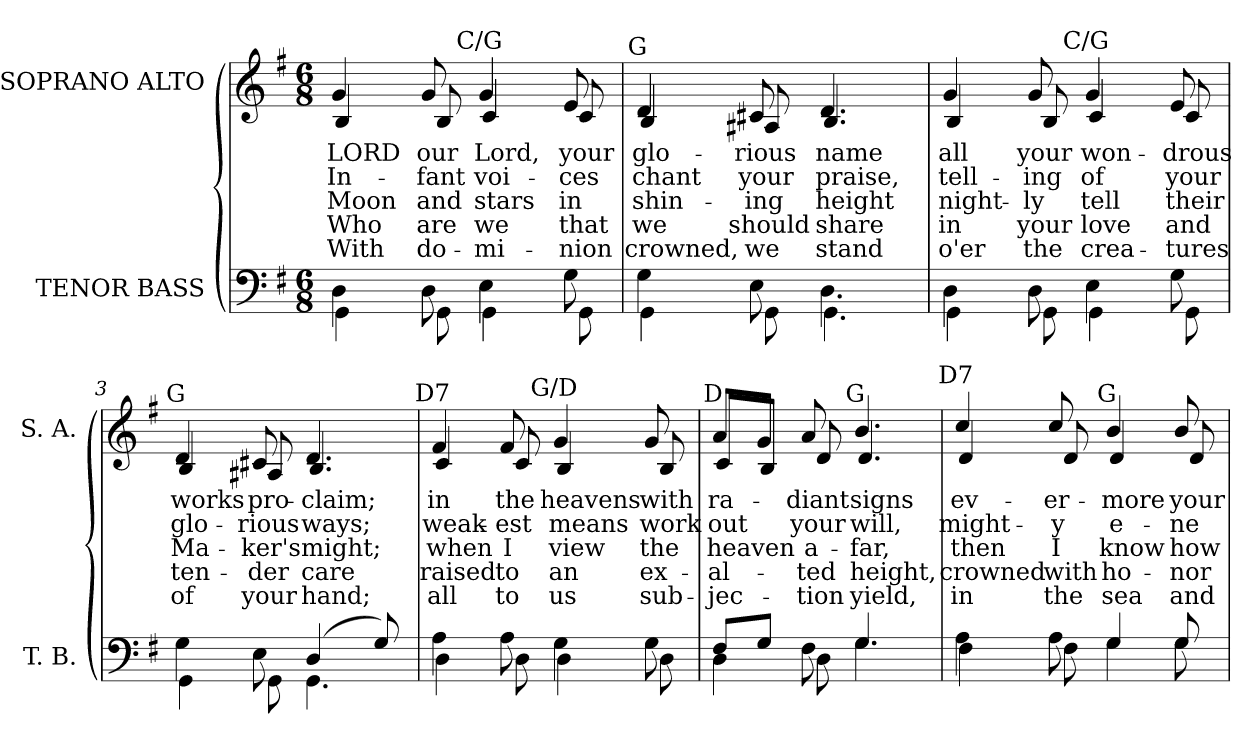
**kern	**kern	**text	**text	**text	**text	**text
*part2	*part1	*part1	*part1	*part1	*part1	*part1
*staff2	*staff1	*staff1	*staff1	*staff1	*staff1	*staff1
*I"TENOR BASS	*I"SOPRANO ALTO	*	*	*	*	*
*I'T. B.	*I'S. A.	*	*	*	*	*
!!LO:PB:g=z
*clefF4	*clefG2	*	*	*	*	*
*k[f#]	*k[f#]	*	*	*	*	*
*G:	*G:	*	*	*	*	*
*M6/8	*M6/8	*	*	*	*	*
=	=	=	=	=	=	=
*^	*	*	*	*	*	*
!	!	!LO:TX:a:cj:t=G	!	!	!	!	!
!	!	!LO:TX:b:cj:t=1	!	!	!	!	!
!	!	!LO:TX:b:cj:t=2	!	!	!	!	!
!	!	!LO:TX:b:cj:t=3	!	!	!	!	!
!	!	!LO:TX:b:cj:t=4	!	!	!	!	!
!	!	!LO:TX:b:cj:t=5	!	!	!	!	!
!	!	!	!LO:LY:b:color=#000000	!LO:LY:b:color=#000000	!LO:LY:b:color=#000000	!LO:LY:b:color=#000000	!LO:LY:b:color=#000000
*	*	*^	*	*	*	*	*
4Di\	4GGi\	4gi/	4Bi/	LORD	In-	Moon	Who	With
!	!	!	!	!LO:LY:b:color=#000000	!LO:LY:b:color=#000000	!LO:LY:b:color=#000000	!LO:LY:b:color=#000000	!LO:LY:b:color=#000000
8Di\	8GGi\	8gi/	8Bi/	our	-fant	and	are	do-
!	!	!LO:TX:a:cj:t=C/G	!	!	!	!	!	!
!	!	!	!	!LO:LY:b:color=#000000	!LO:LY:b:color=#000000	!LO:LY:b:color=#000000	!LO:LY:b:color=#000000	!LO:LY:b:color=#000000
4Ei\	4GGi\	4gi/	4ci/	Lord,	voi-	stars	we	-mi-
!	!	!	!	!LO:LY:b:color=#000000	!LO:LY:b:color=#000000	!LO:LY:b:color=#000000	!LO:LY:b:color=#000000	!LO:LY:b:color=#000000
8Gi\	8GGi\	8ei/	8ci/	your	-ces	in	that	-nion
=1	=1	=1	=1	=1	=1	=1	=1	=1
!	!	!LO:TX:a:cj:t=G	!	!	!	!	!	!
!	!	!	!	!LO:LY:b:color=#000000	!LO:LY:b:color=#000000	!LO:LY:b:color=#000000	!LO:LY:b:color=#000000	!LO:LY:b:color=#000000
4Gi\	4GGi\	4di/	4Bi/	glo-	chant	shin-	we	crowned,
!	!	!	!	!LO:LY:b:color=#000000	!LO:LY:b:color=#000000	!LO:LY:b:color=#000000	!LO:LY:b:color=#000000	!LO:LY:b:color=#000000
8Ei\	8GGi\	8c#Xi/	8A#Xi/	-rious	your	-ing	should	we
!	!	!	!	!LO:LY:b:color=#000000	!LO:LY:b:color=#000000	!LO:LY:b:color=#000000	!LO:LY:b:color=#000000	!LO:LY:b:color=#000000
4.Di\	4.GGi\	4.di/	4.Bi/	name	praise,	height	share	stand
=2	=2	=2	=2	=2	=2	=2	=2	=2
!	!	!	!	!LO:LY:b:color=#000000	!LO:LY:b:color=#000000	!LO:LY:b:color=#000000	!LO:LY:b:color=#000000	!LO:LY:b:color=#000000
4Di\	4GGi\	4gi/	4Bi/	all	tell-	night-	in	o'er
!	!	!	!	!LO:LY:b:color=#000000	!LO:LY:b:color=#000000	!LO:LY:b:color=#000000	!LO:LY:b:color=#000000	!LO:LY:b:color=#000000
8Di\	8GGi\	8gi/	8Bi/	your	-ing	-ly	your	the
!	!	!LO:TX:a:cj:t=C/G	!	!	!	!	!	!
!	!	!	!	!LO:LY:b:color=#000000	!LO:LY:b:color=#000000	!LO:LY:b:color=#000000	!LO:LY:b:color=#000000	!LO:LY:b:color=#000000
4Ei\	4GGi\	4gi/	4ci/	won-	of	tell	love	crea-
!	!	!	!	!LO:LY:b:color=#000000	!LO:LY:b:color=#000000	!LO:LY:b:color=#000000	!LO:LY:b:color=#000000	!LO:LY:b:color=#000000
8Gi\	8GGi\	8ei/	8ci/	-drous	your	their	and	-tures
!!LO:LB:g=z	!!
=3	=3	=3	=3	=3	=3	=3	=3	=3
!	!	!LO:TX:a:cj:t=G	!	!	!	!	!	!
!	!	!	!	!LO:LY:b:color=#000000	!LO:LY:b:color=#000000	!LO:LY:b:color=#000000	!LO:LY:b:color=#000000	!LO:LY:b:color=#000000
4Gi\	4GGi\	4di/	4Bi/	works	glo-	Ma-	ten-	of
!	!	!	!	!LO:LY:b:color=#000000	!LO:LY:b:color=#000000	!LO:LY:b:color=#000000	!LO:LY:b:color=#000000	!LO:LY:b:color=#000000
8Ei\	8GGi\	8c#Xi/	8A#Xi/	pro-	-rious	-ker's	-der	your
!	!	!	!	!LO:LY:b:color=#000000	!LO:LY:b:color=#000000	!LO:LY:b:color=#000000	!LO:LY:b:color=#000000	!LO:LY:b:color=#000000
(4Di/	4.GGi\	4.di/	4.Bi/	-claim;	ways;	might;	care	hand;
8Gi/)	.	.	.	.	.	.	.	.
=4	=4	=4	=4	=4	=4	=4	=4	=4
!	!	!LO:TX:a:cj:t=D7	!	!	!	!	!	!
!	!	!	!	!LO:LY:b:color=#000000	!LO:LY:b:color=#000000	!LO:LY:b:color=#000000	!LO:LY:b:color=#000000	!LO:LY:b:color=#000000
4Ai\	4Di\	4f#i/	4ci/	in	weak-	when	raised	all
!	!	!	!	!LO:LY:b:color=#000000	!LO:LY:b:color=#000000	!LO:LY:b:color=#000000	!LO:LY:b:color=#000000	!LO:LY:b:color=#000000
8Ai\	8Di\	8f#i/	8ci/	the	-est	I	to	to
!	!	!LO:TX:a:cj:t=G/D	!	!	!	!	!	!
!	!	!	!	!LO:LY:b:color=#000000	!LO:LY:b:color=#000000	!LO:LY:b:color=#000000	!LO:LY:b:color=#000000	!LO:LY:b:color=#000000
4Gi\	4Di\	4gi/	4Bi/	heavens	means	view	an	us
!	!	!	!	!LO:LY:b:color=#000000	!LO:LY:b:color=#000000	!LO:LY:b:color=#000000	!LO:LY:b:color=#000000	!LO:LY:b:color=#000000
8Gi\	8Di\	8gi/	8Bi/	with	work	the	ex-	sub-
=5	=5	=5	=5	=5	=5	=5	=5	=5
!LO:N:vis=1	!	!	!	!	!	!	!	!
*	*^	*	*	*	*	*	*	*
!	!	!	!LO:TX:a:cj:t=D	!	!	!	!	!	!
!	!	!	!	!	!LO:LY:b:color=#000000	!LO:LY:b:color=#000000	!LO:LY:b:color=#000000	!LO:LY:b:color=#000000	!LO:LY:b:color=#000000
2.ryy	8F#i/L	4Di\	8ai/L	8ci/L	ra-	out	heaven	-al-	-jec-
.	8Gi/J	.	8gi/J	8Bi/J	.	.	.	.	.
!	!	!	!	!	!LO:LY:b:color=#000000	!LO:LY:b:color=#000000	!LO:LY:b:color=#000000	!LO:LY:b:color=#000000	!LO:LY:b:color=#000000
.	8F#i\	8Di\	8ai/	8di/	-diant	your	a-	-ted	-tion
!	!	!	!LO:TX:a:cj:t=G	!	!	!	!	!	!
!	!	!	!	!	!LO:LY:b:color=#000000	!LO:LY:b:color=#000000	!LO:LY:b:color=#000000	!LO:LY:b:color=#000000	!LO:LY:b:color=#000000
.	4.Gi/	4.Gi\	4.bi/	4.di/	signs	will,	-far,	height,	yield,
*	*v	*v	*	*	*	*	*	*	*
!!LO:LB:g=z	!!
=6	=6	=6	=6	=6	=6	=6	=6	=6
*	*^	*	*	*	*	*	*	*
!	!	!	!LO:TX:a:cj:t=D7	!	!	!	!	!	!
!	!	!	!	!	!LO:LY:b:color=#000000	!LO:LY:b:color=#000000	!LO:LY:b:color=#000000	!LO:LY:b:color=#000000	!LO:LY:b:color=#000000
*	*v	*v	*	*	*	*	*	*	*
4Ai\	4F#i\	4cci/	4di/	ev-	might-	then	crowned	in
!	!	!	!	!LO:LY:b:color=#000000	!LO:LY:b:color=#000000	!LO:LY:b:color=#000000	!LO:LY:b:color=#000000	!LO:LY:b:color=#000000
8Ai\	8F#i\	8cci/	8di/	-er-	-y	I	with	the
!	!	!LO:TX:a:cj:t=G	!	!	!	!	!	!
!	!	!	!	!LO:LY:b:color=#000000	!LO:LY:b:color=#000000	!LO:LY:b:color=#000000	!LO:LY:b:color=#000000	!LO:LY:b:color=#000000
4Gi/	4Gi\	4bi/	4di/	-more	e-	know	ho-	sea
!	!	!	!	!LO:LY:b:color=#000000	!LO:LY:b:color=#000000	!LO:LY:b:color=#000000	!LO:LY:b:color=#000000	!LO:LY:b:color=#000000
8Gi/	8Gi\	8bi/	8di/	your	-ne-	how	-nor	and
*v	*v	*	*	*	*	*	*	*
*	*v	*v	*	*	*	*	*
=	=	=	=	=	=	=
*-	*-	*-	*-	*-	*-	*-
